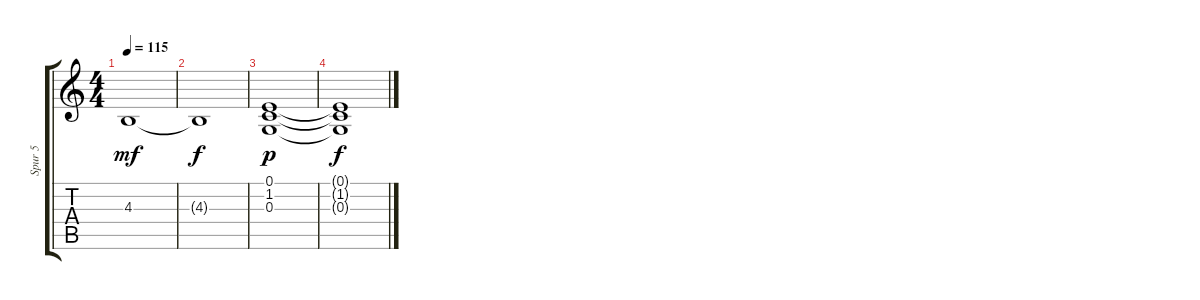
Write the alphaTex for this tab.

\track ("Spur 5" "Spur 5") {instrument stringensemble1}
\staff {score tabs}
\tuning (E4 B3 G3 D3 A2 E2) {hide}
\ts (4 4)
\tempo 115
\clef g2
\ks c
4.3.1{dy mf} |
4.3{t}.1{dy f} |
(0.1 1.2 0.3).1{dy p volume 11 instrument stringensemble1} |
(0.1{t} 1.2{t} 0.3{t}).1{dy f}
